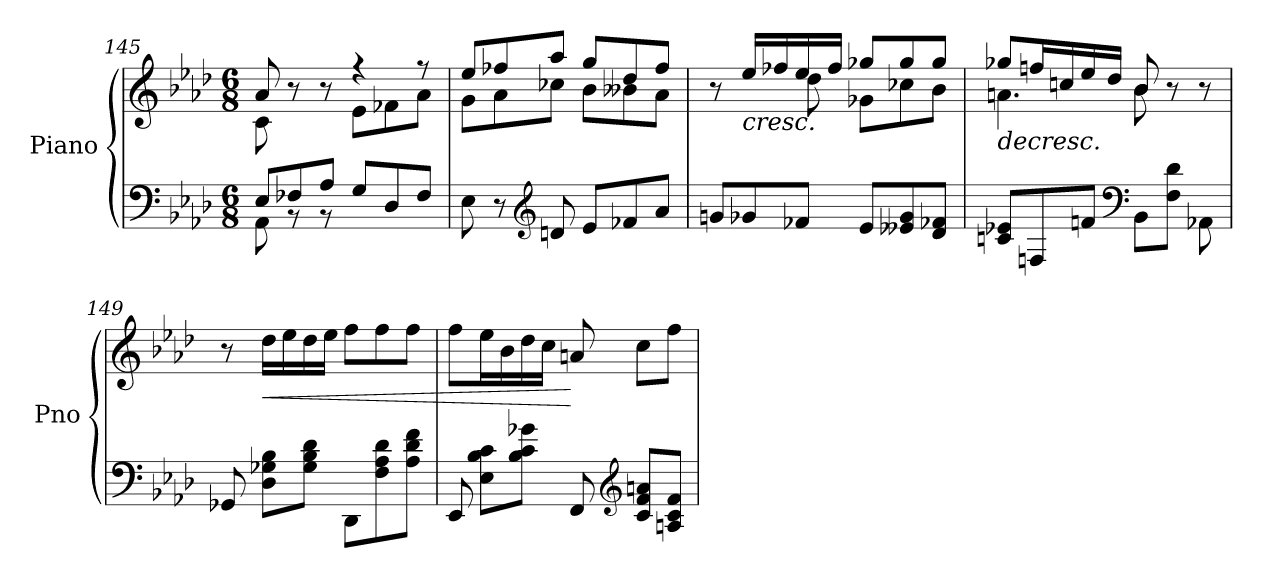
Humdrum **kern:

**kern	**kern	**dynam
*part1	*part1	*part1
*staff2	*staff1	*staff1/2
*I"Piano	*	*
*I'Pno	*	*
*clefF4	*clefG2	*
*k[b-e-a-d-]	*k[b-e-a-d-]	*
*M6/8	*M6/8	*
=145	=145	=145
*^	*^	*
*	*^	*	*	*
8ryy	8AA-\	8E-/L	8a-/	8c\	.
4rgyy	8rBB	8F-X/	8r	4ryy	.
.	8rBB	8A-/J	8r	.	.
4.ryy	4.rBByy	8G/L	4rff	8e-\L	.
.	.	8D-/	.	8f-X\	.
.	.	8F-/J	8rff	8a-\J	.
*v	*v	*v	*	*	*
!!LO:LB:g=z	!!
=146	=146	=146	=146
8E-\	8ee-/L	8g\L	.
8r	8ff-X/	8a-\	.
*clefG2	*	*	*
8dn/	8aa-/J	8cc-X\J	.
8e-/L	8gg/L	8b-\L	.
8f-X/	8dd-/	8b--X\	.
8a-/J	8ff-/J	8a-\J	.
=147	=147	=147	=147
*^	*	*	*
4raayy	8gn/L	8r	4ryy	.
!	!	!	!	!LO:HP:b
.	8g-X/	16ee-/LL	.	<
.	.	16ff-X/	.	.
2ryy	8f-X/J	16ee-/	8dd-\	.
.	.	16ff-/JJ	.	.
.	8e-/L	8gg-X/L	8g-X\L	.
.	8e--X/ 8g-/	8gg-/	8cc-X\	.
.	8d-/ 8f-X/J	8gg-/J	8b-\J	.
=148	=148	=148	=148	=148
!	!	!	!	!LO:HP:b
2ryy	8cn/ 8e-X/L	8gg-X/L	4.an\	>
.	8Fn/	16ffn/L	.	.
.	.	16ccn/	.	.
.	8fn/J	16ee-/	.	.
.	.	16dd-/JJ	.	.
*clefF4	*	*	*	*
.	8BB-\L	8b-/	8b-\	[
4reyy	8F\ 8d-\J	8r	4ryy	.
.	8AA-X\	8r	.	.
*v	*v	*	*	*
*	*v	*v	*
=149	=149	=149
8GG-X/	8r	.
!	!	!LO:HP:b
8D-\ 8G-X\ 8B-\L	16dd-\LL	<
.	16ee-\	.
8G-\ 8B-\ 8d-\J	16dd-\	.
.	16ee-\JJ	.
8DD-\L	8ff\L	.
8F\ 8A-\ 8d-\	8ff\	.
8A-\ 8d-\ 8f\J	8ff\J	]
!!LO:LB:g=z
=150	=150	=150
8EE-/	8ff\L	.
8E-\ 8B-\ 8c\L	16ee-\L	.
.	16b-\	.
8B-\ 8c\ 8g-X\J	16dd-\	.
.	16cc\JJ	.
8FF/	8an/	[
*clefG2	*	*
8c/ 8f/ 8an/L	8cc\L	.
8An/ 8c/ 8f/J	8ff\J	.
=	=	=
*-	*-	*-
